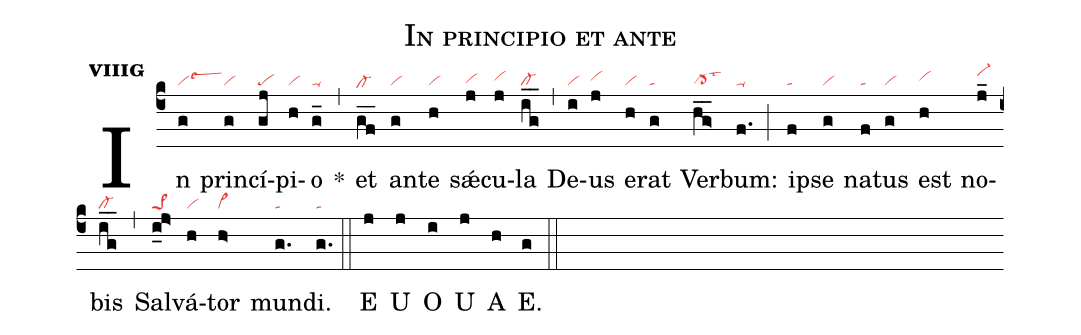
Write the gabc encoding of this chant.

name:In principio et ante;
office-part:an;
mode:8g;
nabc-lines:1;
%%
initial-style: 0;
name: In principio et ante;
mode: 8;
office-part: Antiphona;
annotation: Ant.;
annotation: viii g;
nabc-lines: 1;
%%
(c4) In(g|vilsew3) prin(g|vi)cí(gj|pe)pi(h|vi)o(g_|ta-) <sp>*</sp>(,) et(gf__|cl-he) an(g|vi)te(h|vi) sǽ(j|vihg)cu(j|vihh)la(ig__|cl-) (,) De(i|vi)us(j|vihh) e(h|vi)rat(g|ta) Ver(hg>__|cl>-lst3)bum:(f.|ta-) (;) ip(f|ta)se(g|vi) na(f|ta)tus(g|vi) est(h|vihh) no(j_|vi-hj)bis(ig__|cl-) (,) Sal(i_j>|pe>1)vá(h|vi)tor(h>|vi>) mun(g.|ta)di.(g.|ta) (::)
<eu>E(j) U(j) O(i) U(j) A(h) E.(g) </eu>(::)
